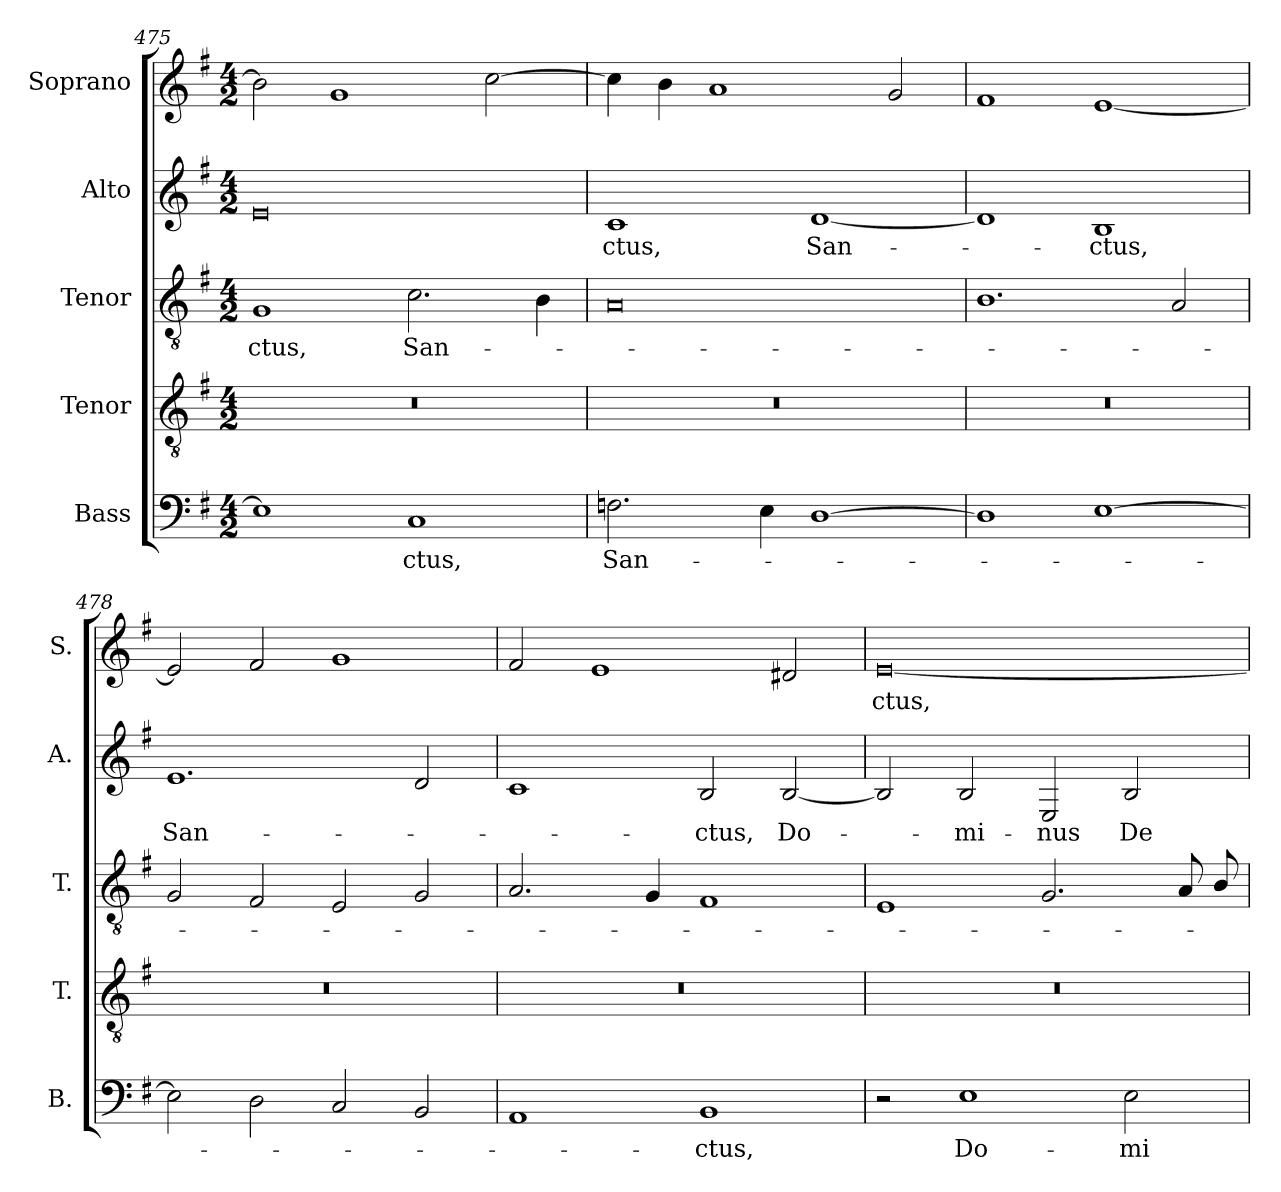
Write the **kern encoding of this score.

**kern	**text	**kern	**kern	**text	**kern	**text	**kern	**text
*part5	*part5	*part4	*part3	*part3	*part2	*part2	*part1	*part1
*staff5	*staff5	*staff4	*staff3	*staff3	*staff2	*staff2	*staff1	*staff1
*I"Bass	*	*I"Tenor	*I"Tenor	*	*I"Alto	*	*I"Soprano	*
*I'B.	*	*I'T.	*I'T.	*	*I'A.	*	*I'S.	*
*clefF4	*	*clefGv2	*clefGv2	*	*clefG2	*	*clefG2	*
*	*	*ITrd7c12	*ITrd7c12	*	*	*	*	*
*k[f#]	*	*k[f#]	*k[f#]	*	*k[f#]	*	*k[f#]	*
*G:	*	*G:	*G:	*	*G:	*	*G:	*
*M4/2	*	*M4/2	*M4/2	*	*M4/2	*	*M4/2	*
=475	=475	=475	=475	=475	=475	=475	=475	=475
!	!	!LO:N:vis=1	!	!	!	!	!	!
!	!	!	!	!LO:LY:b:color=#000000	!	!	!	!
1Ei]	.	0r	1GGi	-ctus,	0ei	.	2bi\]	.
.	.	.	.	.	.	.	1gi	.
!	!LO:LY:b:color=#000000	!	!	!	!	!	!	!
!	!	!	!	!LO:LY:b:color=#000000	!	!	!	!
1Ci	-ctus,	.	2.Ci\	San-	.	.	.	.
.	.	.	.	.	.	.	[2cci\	.
.	.	.	4BBi\	.	.	.	.	.
=476	=476	=476	=476	=476	=476	=476	=476	=476
!	!LO:LY:b:color=#000000	!LO:N:vis=1	!	!	!	!	!	!
!	!	!	!	!	!	!LO:LY:b:color=#000000	!	!
2.Fni\	San-	0r	0AAi	.	1ci	-ctus,	4cci\]	.
.	.	.	.	.	.	.	4bi\	.
.	.	.	.	.	.	.	1ai	.
4Ei\	.	.	.	.	.	.	.	.
!	!	!	!	!	!	!LO:LY:b:color=#000000	!	!
[1Di	.	.	.	.	[1di	San-	.	.
.	.	.	.	.	.	.	2gi/	.
=477	=477	=477	=477	=477	=477	=477	=477	=477
!	!	!LO:N:vis=1	!	!	!	!	!	!
1Di]	.	0r	1.BBi	.	1di]	.	1f#i	.
!	!	!	!	!	!	!LO:LY:b:color=#000000	!	!
[1Ei	.	.	.	.	1Bi	-ctus,	[1ei	.
.	.	.	2AAi/	.	.	.	.	.
=478	=478	=478	=478	=478	=478	=478	=478	=478
!	!	!LO:N:vis=1	!	!	!	!	!	!
!	!	!	!	!	!	!LO:LY:b:color=#000000	!	!
2Ei\]	.	0r	2GGi/	.	1.ei	San-	2ei/]	.
2Di\	.	.	2FF#i/	.	.	.	2f#i/	.
2Ci/	.	.	2EEi/	.	.	.	1gi	.
2BBi/	.	.	2GGi/	.	2di/	.	.	.
=479	=479	=479	=479	=479	=479	=479	=479	=479
!	!	!LO:N:vis=1	!	!	!	!	!	!
1AAi	.	0r	2.AAi/	.	1ci	.	2f#i/	.
.	.	.	.	.	.	.	1ei	.
.	.	.	4GGi/	.	.	.	.	.
!	!LO:LY:b:color=#000000	!	!	!	!	!	!	!
!	!	!	!	!	!	!LO:LY:b:color=#000000	!	!
1BBi	-ctus,	.	1FF#i	.	2Bi/	-ctus,	.	.
!	!	!	!	!	!	!LO:LY:b:color=#000000	!	!
.	.	.	.	.	[2Bi/	Do-	2d#Xi/	.
!!LO:LB:g=z
=480	=480	=480	=480	=480	=480	=480	=480	=480
!	!	!LO:N:vis=1	!	!	!	!	!	!
!	!	!	!	!	!	!	!	!LO:LY:b:color=#000000
2r	.	0r	1EEi	.	2Bi/]	.	[0ei	-ctus,
!	!LO:LY:b:color=#000000	!	!	!	!	!	!	!
!	!	!	!	!	!	!LO:LY:b:color=#000000	!	!
1Ei	Do-	.	.	.	2Bi/	-mi-	.	.
!	!	!	!	!	!	!LO:LY:b:color=#000000	!	!
.	.	.	2.GGi/	.	2Ei/	-nus	.	.
!	!LO:LY:b:color=#000000	!	!	!	!	!	!	!
!	!	!	!	!	!	!LO:LY:b:color=#000000	!	!
2Ei\	-mi-	.	.	.	2Bi/	De-	.	.
.	.	.	8AAi/	.	.	.	.	.
.	.	.	8BBi/	.	.	.	.	.
=	=	=	=	=	=	=	=	=
*-	*-	*-	*-	*-	*-	*-	*-	*-
